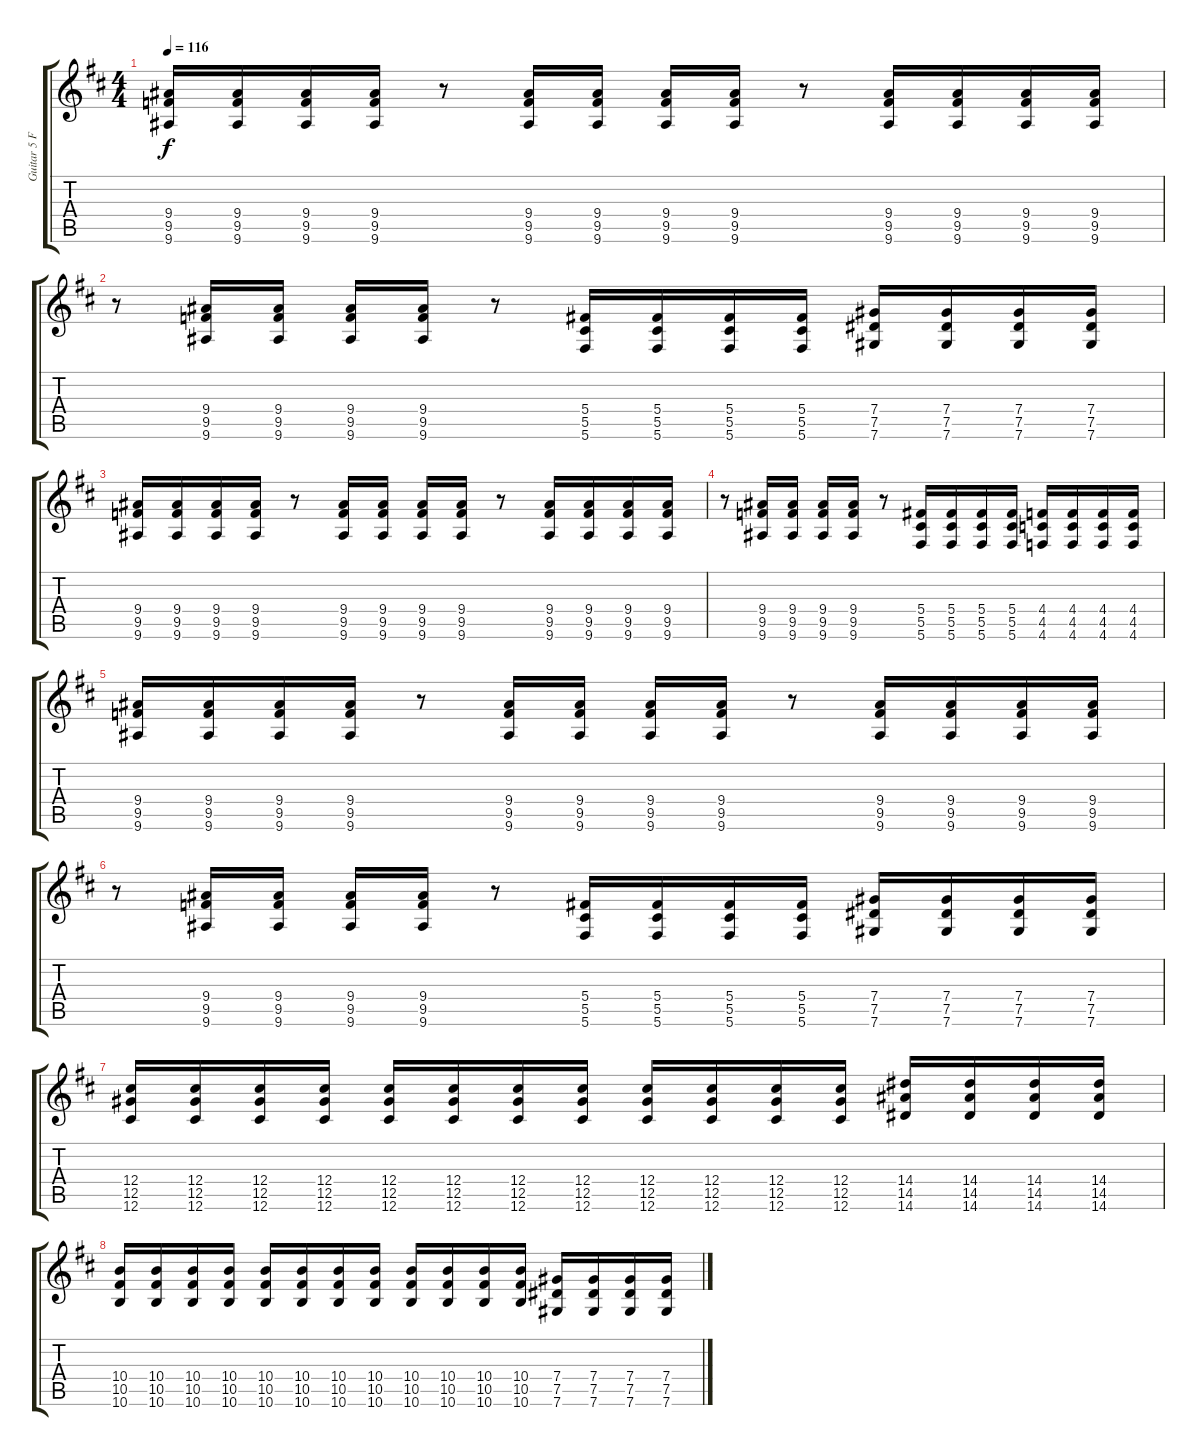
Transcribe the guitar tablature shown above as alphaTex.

\track ("Guitar 5 Fliter Effect" "Guitar 5 F") {instrument distortionguitar}
\staff {score tabs}
\tuning (Eb4 Bb3 Gb3 Db3 Ab2 Db2) {hide}
\ts (4 4)
\tempo 116
\clef g2
\ks d
(9.4 9.5 9.6).16{dy f} (9.4 9.5 9.6).16 (9.4 9.5 9.6).16 (9.4 9.5 9.6).16 r.8 (9.4 9.5 9.6).16 (9.4 9.5 9.6).16 (9.4 9.5 9.6).16 (9.4 9.5 9.6).16 r.8 (9.4 9.5 9.6).16 (9.4 9.5 9.6).16 (9.4 9.5 9.6).16 (9.4 9.5 9.6).16 |
r.8 (9.4 9.5 9.6).16 (9.4 9.5 9.6).16 (9.4 9.5 9.6).16 (9.4 9.5 9.6).16 r.8 (5.4 5.5 5.6).16 (5.4 5.5 5.6).16 (5.4 5.5 5.6).16 (5.4 5.5 5.6).16 (7.4 7.5 7.6).16 (7.4 7.5 7.6).16 (7.4 7.5 7.6).16 (7.4 7.5 7.6).16 |
(9.4 9.5 9.6).16 (9.4 9.5 9.6).16 (9.4 9.5 9.6).16 (9.4 9.5 9.6).16 r.8 (9.4 9.5 9.6).16 (9.4 9.5 9.6).16 (9.4 9.5 9.6).16 (9.4 9.5 9.6).16 r.8 (9.4 9.5 9.6).16 (9.4 9.5 9.6).16 (9.4 9.5 9.6).16 (9.4 9.5 9.6).16 |
r.8 (9.4 9.5 9.6).16 (9.4 9.5 9.6).16 (9.4 9.5 9.6).16 (9.4 9.5 9.6).16 r.8 (5.4 5.5 5.6).16 (5.4 5.5 5.6).16 (5.4 5.5 5.6).16 (5.4 5.5 5.6).16 (4.4 4.5 4.6).16 (4.4 4.5 4.6).16 (4.4 4.5 4.6).16 (4.4 4.5 4.6).16 |
(9.4 9.5 9.6).16 (9.4 9.5 9.6).16 (9.4 9.5 9.6).16 (9.4 9.5 9.6).16 r.8 (9.4 9.5 9.6).16 (9.4 9.5 9.6).16 (9.4 9.5 9.6).16 (9.4 9.5 9.6).16 r.8 (9.4 9.5 9.6).16 (9.4 9.5 9.6).16 (9.4 9.5 9.6).16 (9.4 9.5 9.6).16 |
r.8 (9.4 9.5 9.6).16 (9.4 9.5 9.6).16 (9.4 9.5 9.6).16 (9.4 9.5 9.6).16 r.8 (5.4 5.5 5.6).16 (5.4 5.5 5.6).16 (5.4 5.5 5.6).16 (5.4 5.5 5.6).16 (7.4 7.5 7.6).16 (7.4 7.5 7.6).16 (7.4 7.5 7.6).16 (7.4 7.5 7.6).16 |
(12.4 12.5 12.6).16 (12.4 12.5 12.6).16 (12.4 12.5 12.6).16 (12.4 12.5 12.6).16 (12.4 12.5 12.6).16 (12.4 12.5 12.6).16 (12.4 12.5 12.6).16 (12.4 12.5 12.6).16 (12.4 12.5 12.6).16 (12.4 12.5 12.6).16 (12.4 12.5 12.6).16 (12.4 12.5 12.6).16 (14.4 14.5 14.6).16 (14.4 14.5 14.6).16 (14.4 14.5 14.6).16 (14.4 14.5 14.6).16 |
(10.4 10.5 10.6).16 (10.4 10.5 10.6).16 (10.4 10.5 10.6).16 (10.4 10.5 10.6).16 (10.4 10.5 10.6).16 (10.4 10.5 10.6).16 (10.4 10.5 10.6).16 (10.4 10.5 10.6).16 (10.4 10.5 10.6).16 (10.4 10.5 10.6).16 (10.4 10.5 10.6).16 (10.4 10.5 10.6).16 (7.4 7.5 7.6).16 (7.4 7.5 7.6).16 (7.4 7.5 7.6).16 (7.4 7.5 7.6).16
